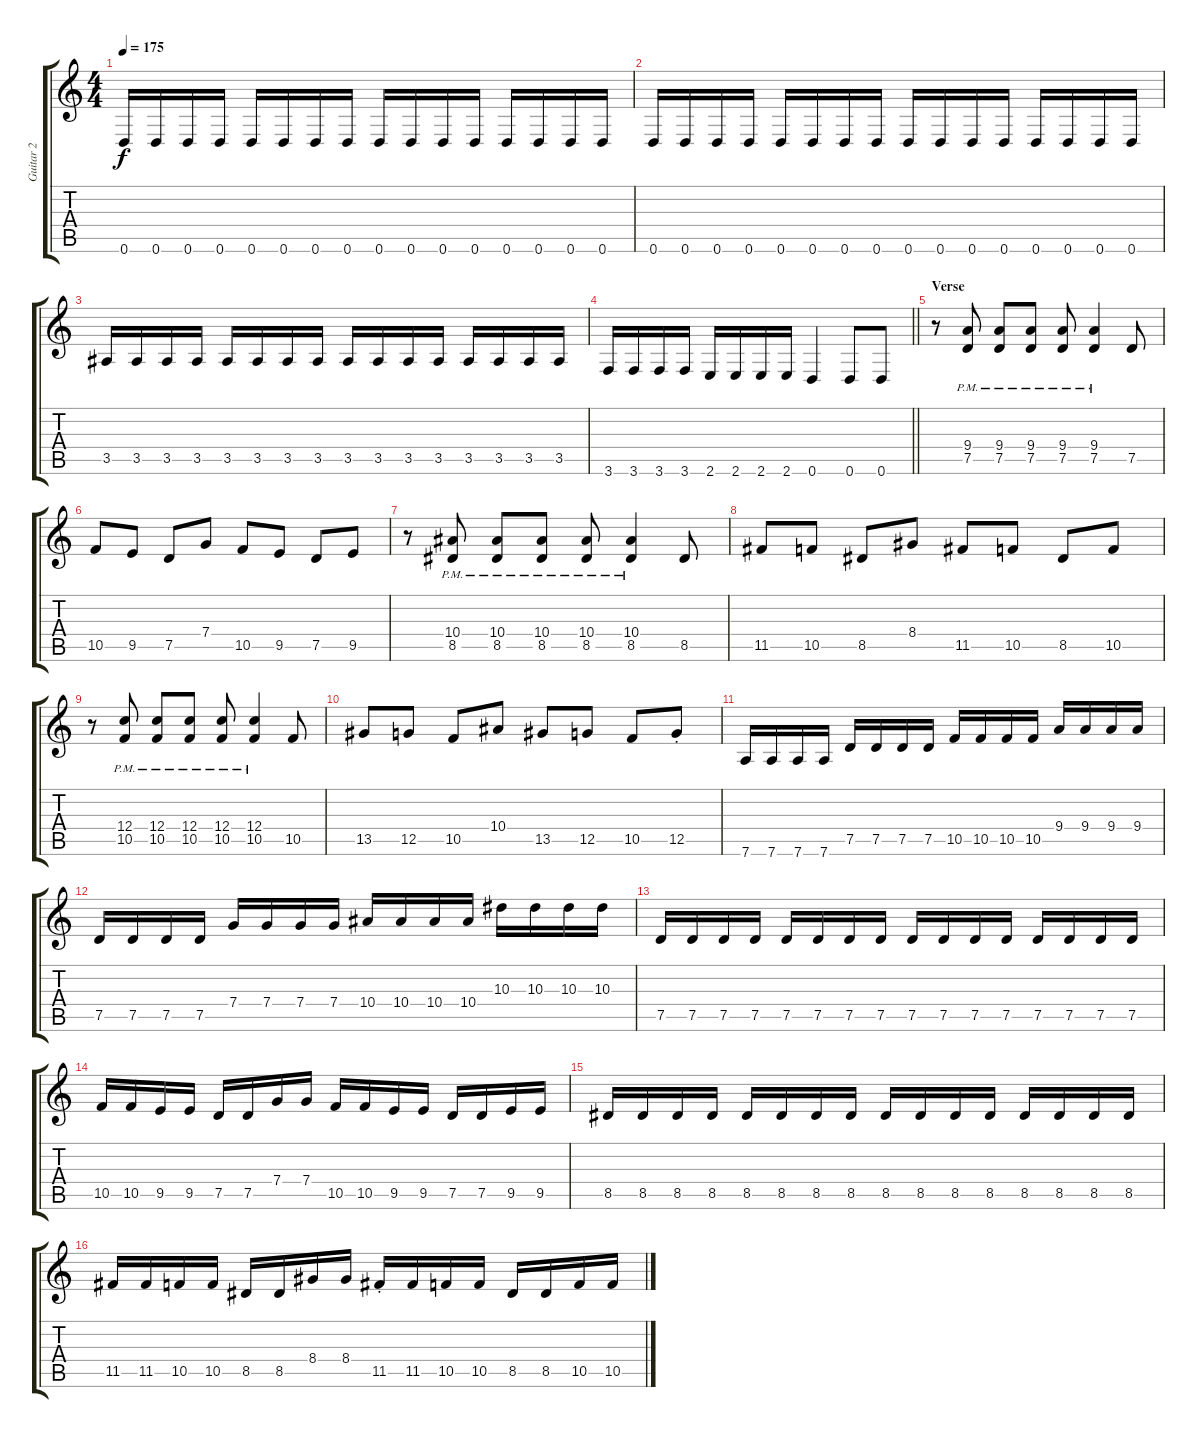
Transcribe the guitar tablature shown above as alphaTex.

\track ("Guitar 2" "Guitar 2") {instrument distortionguitar}
\staff {score tabs}
\tuning (D4 A3 F3 C3 G2 D2) {hide}
\ts (4 4)
\tempo 175
\clef g2
\ks c
0.6.16{dy f} 0.6.16 0.6.16 0.6.16 0.6.16 0.6.16 0.6.16 0.6.16 0.6.16 0.6.16 0.6.16 0.6.16 0.6.16 0.6.16 0.6.16 0.6.16 |
0.6.16 0.6.16 0.6.16 0.6.16 0.6.16 0.6.16 0.6.16 0.6.16 0.6.16 0.6.16 0.6.16 0.6.16 0.6.16 0.6.16 0.6.16 0.6.16 |
3.5.16 3.5.16 3.5.16 3.5.16 3.5.16 3.5.16 3.5.16 3.5.16 3.5.16 3.5.16 3.5.16 3.5.16 3.5.16 3.5.16 3.5.16 3.5.16 |
\barLineRight lightlight
3.6.16 3.6.16 3.6.16 3.6.16 2.6.16 2.6.16 2.6.16 2.6.16 0.6.4 0.6.8 0.6.8 |
\section ("" "Verse")
r.8 (9.4{pm} 7.5{pm}).8 (9.4{pm} 7.5{pm}).8 (9.4{pm} 7.5{pm}).8 (9.4{pm} 7.5{pm}).8 (9.4{pm} 7.5{pm}).4 7.5.8 |
10.5.8 9.5.8 7.5.8 7.4.8 10.5.8 9.5.8 7.5.8 9.5.8 |
r.8 (10.4{pm} 8.5{pm}).8 (10.4{pm} 8.5{pm}).8 (10.4{pm} 8.5{pm}).8 (10.4{pm} 8.5{pm}).8 (10.4{pm} 8.5{pm}).4 8.5.8 |
11.5.8 10.5.8 8.5.8 8.4.8 11.5.8 10.5.8 8.5.8 10.5.8 |
r.8 (12.4{pm} 10.5{pm}).8 (12.4{pm} 10.5{pm}).8 (12.4{pm} 10.5{pm}).8 (12.4{pm} 10.5{pm}).8 (12.4{pm} 10.5{pm}).4 10.5.8 |
13.5.8 12.5.8 10.5.8 10.4.8 13.5.8 12.5.8 10.5.8 12.5{st}.8 |
7.6.16 7.6.16 7.6.16 7.6.16 7.5.16 7.5.16 7.5.16 7.5.16 10.5.16 10.5.16 10.5.16 10.5.16 9.4.16 9.4.16 9.4.16 9.4.16 |
7.5.16 7.5.16 7.5.16 7.5.16 7.4.16 7.4.16 7.4.16 7.4.16 10.4.16 10.4.16 10.4.16 10.4.16 10.3.16 10.3.16 10.3.16 10.3.16 |
7.5.16 7.5.16 7.5.16 7.5.16 7.5.16 7.5.16 7.5.16 7.5.16 7.5.16 7.5.16 7.5.16 7.5.16 7.5.16 7.5.16 7.5.16 7.5.16 |
10.5.16 10.5.16 9.5.16 9.5.16 7.5.16 7.5.16 7.4.16 7.4.16 10.5.16 10.5.16 9.5.16 9.5.16 7.5.16 7.5.16 9.5.16 9.5.16 |
8.5.16 8.5.16 8.5.16 8.5.16 8.5.16 8.5.16 8.5.16 8.5.16 8.5.16 8.5.16 8.5.16 8.5.16 8.5.16 8.5.16 8.5.16 8.5.16 |
11.5.16 11.5.16 10.5.16 10.5.16 8.5.16 8.5.16 8.4.16 8.4.16 11.5{st}.16 11.5.16 10.5.16 10.5.16 8.5.16 8.5.16 10.5.16 10.5.16
